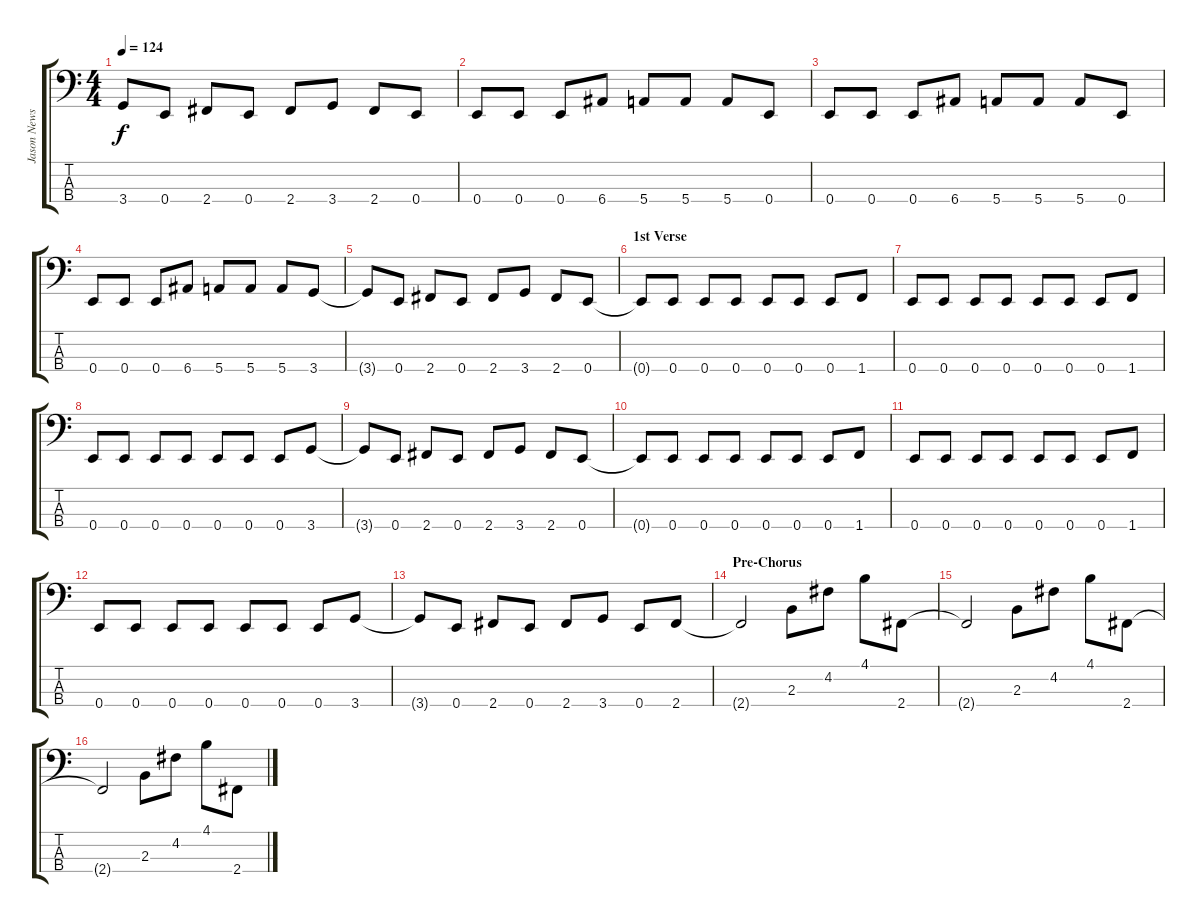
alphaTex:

\track ("Jason Newsted" "Jason News") {instrument electricbasspick}
\staff {score tabs}
\tuning (G2 D2 A1 E1) {hide}
\ts (4 4)
\tempo 124
\clef f4
\ks c
3.4{t}.8{dy f} 0.4.8 2.4.8 0.4.8 2.4.8 3.4.8 2.4.8 0.4.8 |
0.4.8 0.4.8 0.4.8 6.4.8 5.4.8 5.4.8 5.4.8 0.4.8 |
0.4.8 0.4.8 0.4.8 6.4.8 5.4.8 5.4.8 5.4.8 0.4.8 |
0.4.8 0.4.8 0.4.8 6.4.8 5.4.8 5.4.8 5.4.8 3.4.8 |
3.4{t}.8 0.4.8 2.4.8 0.4.8 2.4.8 3.4.8 2.4.8 0.4.8 |
\section ("" "1st Verse")
0.4{t}.8 0.4.8 0.4.8 0.4.8 0.4.8 0.4.8 0.4.8 1.4.8 |
0.4.8 0.4.8 0.4.8 0.4.8 0.4.8 0.4.8 0.4.8 1.4.8 |
0.4.8 0.4.8 0.4.8 0.4.8 0.4.8 0.4.8 0.4.8 3.4.8 |
3.4{t}.8 0.4.8 2.4.8 0.4.8 2.4.8 3.4.8 2.4.8 0.4.8 |
0.4{t}.8 0.4.8 0.4.8 0.4.8 0.4.8 0.4.8 0.4.8 1.4.8 |
0.4.8 0.4.8 0.4.8 0.4.8 0.4.8 0.4.8 0.4.8 1.4.8 |
0.4.8 0.4.8 0.4.8 0.4.8 0.4.8 0.4.8 0.4.8 3.4.8 |
3.4{t}.8 0.4.8 2.4.8 0.4.8 2.4.8 3.4.8 0.4.8 2.4.8 |
\section ("" "Pre-Chorus")
2.4{t}.2 2.3.8 4.2.8 4.1.8 2.4.8 |
2.4{t}.2 2.3.8 4.2.8 4.1.8 2.4.8 |
2.4{t}.2 2.3.8 4.2.8 4.1.8 2.4.8
